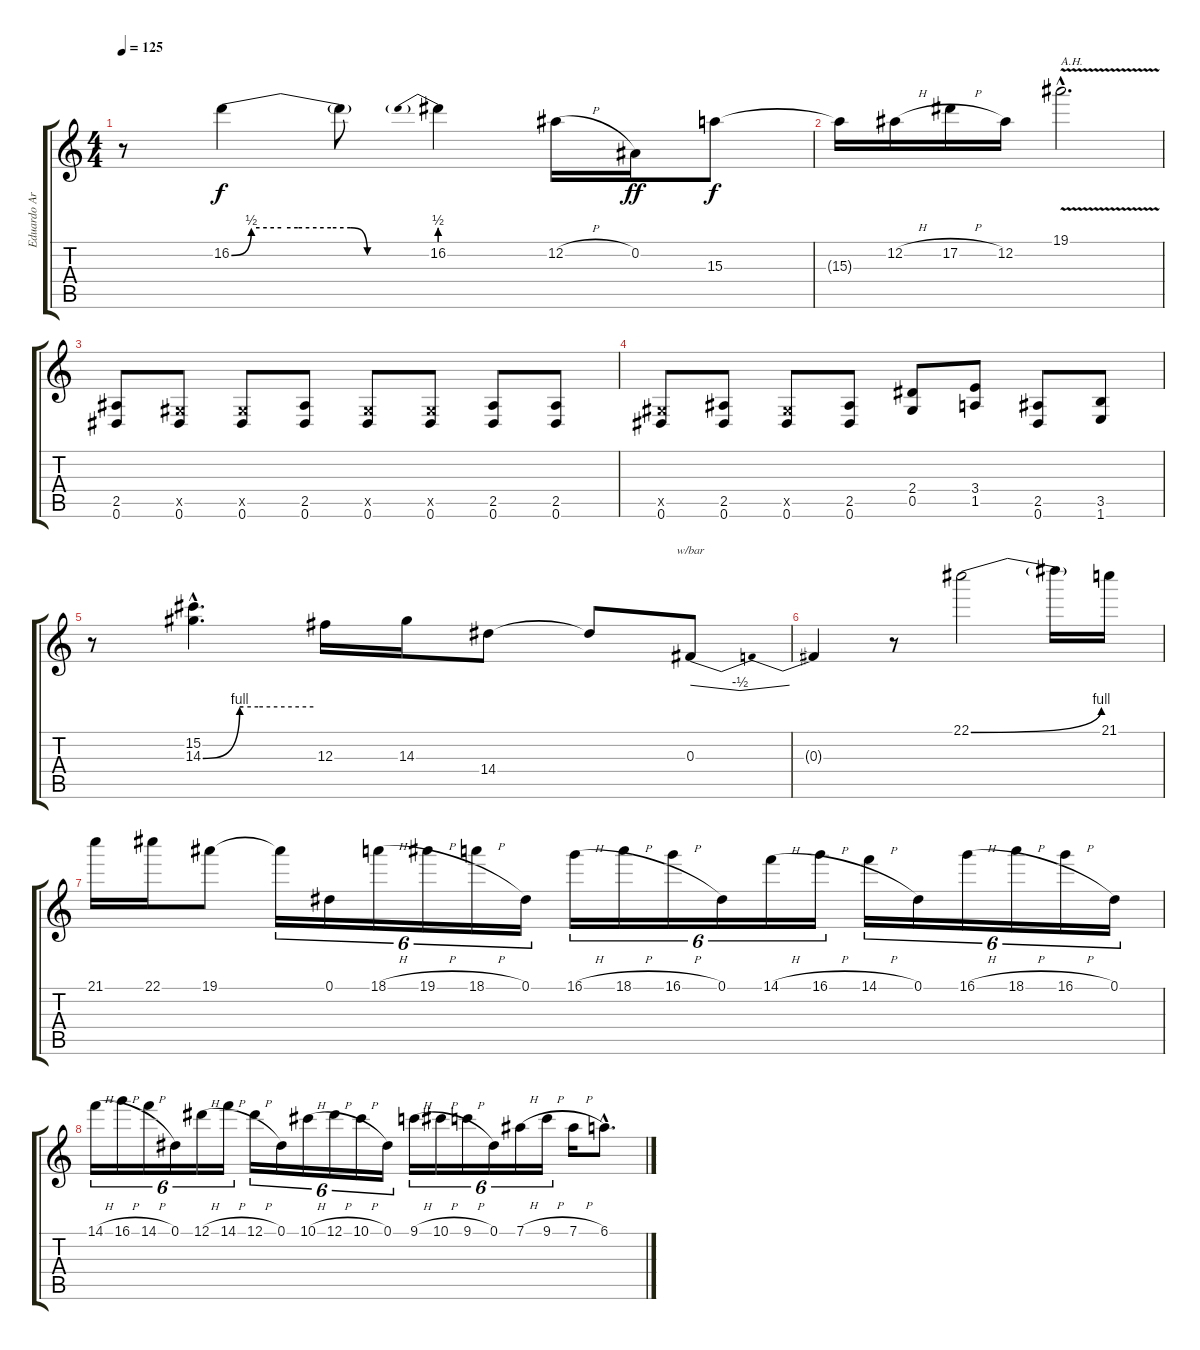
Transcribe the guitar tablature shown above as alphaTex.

\track ("Eduardo Ardanuy" "Eduardo Ar") {instrument overdrivenguitar}
\staff {score tabs}
\tuning (Eb4 Bb3 Gb3 Db3 Ab2 Eb2) {hide}
\ts (4 4)
\tempo 125
\clef g2
\ks c
r.8{dy f} 16.2{be (custom 0 0 6 2 15 2 20 2 30 2 36 2 41 0 45 0 60 0)}.4 16.2{t}.8 16.2{be (prebend 0 2 60 2)}.4 12.2{h}.16 0.2.16{dy ff} 15.3.8{dy f} |
15.3{t}.16 12.2{h}.16 17.2{h}.16 12.2.16 19.1{v hac}.2{d txt "A.H." instrument guitarharmonics} |
(2.5 0.6).8{instrument overdrivenguitar} (0.5{x} 0.6).8 (0.5{x} 0.6).8 (2.5 0.6).8 (0.5{x} 0.6).8 (0.5{x} 0.6).8 (2.5 0.6).8 (2.5 0.6).8 |
(0.5{x} 0.6).8 (2.5 0.6).8 (0.5{x} 0.6).8 (2.5 0.6).8 (2.4 0.5).8 (3.4 1.5).8 (2.5 0.6).8 (3.5 1.6).8 |
r.8 (15.2{hac} 14.3{be (custom 0 0 20 4 22 4 30 4 60 4) hac}).4{d} 12.3.16 14.3.16 14.4.8 14.4{t}.8 0.3.8{tbe (dip default 0 0 30 -2 60 0)} |
0.3{t}.4 r.8 22.1{be (bend 0 0 60 4)}.2 22.1{t}.16 21.1.16 |
21.1.16 22.1.16 19.1.8 19.1{t}.16{tu (6 4)} 0.1.16{tu (6 4)} 18.1{h}.16{tu (6 4)} 19.1{h}.16{tu (6 4)} 18.1{h}.16{tu (6 4)} 0.1.16{tu (6 4)} 16.1{h}.16{tu (6 4)} 18.1{h}.16{tu (6 4)} 16.1{h}.16{tu (6 4)} 0.1.16{tu (6 4)} 14.1{h}.16{tu (6 4)} 16.1{h}.16{tu (6 4)} 14.1{h}.16{tu (6 4)} 0.1.16{tu (6 4)} 16.1{h}.16{tu (6 4)} 18.1{h}.16{tu (6 4)} 16.1{h}.16{tu (6 4)} 0.1.16{tu (6 4)} |
14.1{h}.16{tu (6 4)} 16.1{h}.16{tu (6 4)} 14.1{h}.16{tu (6 4)} 0.1.16{tu (6 4)} 12.1{h}.16{tu (6 4)} 14.1{h}.16{tu (6 4)} 12.1{h}.16{tu (6 4)} 0.1.16{tu (6 4)} 10.1{h}.16{tu (6 4)} 12.1{h}.16{tu (6 4)} 10.1{h}.16{tu (6 4)} 0.1.16{tu (6 4)} 9.1{h}.16{tu (6 4)} 10.1{h}.16{tu (6 4)} 9.1{h}.16{tu (6 4)} 0.1.16{tu (6 4)} 7.1{h}.16{tu (6 4)} 9.1{h}.16{tu (6 4)} 7.1{h}.16 6.1{hac}.8{d}
